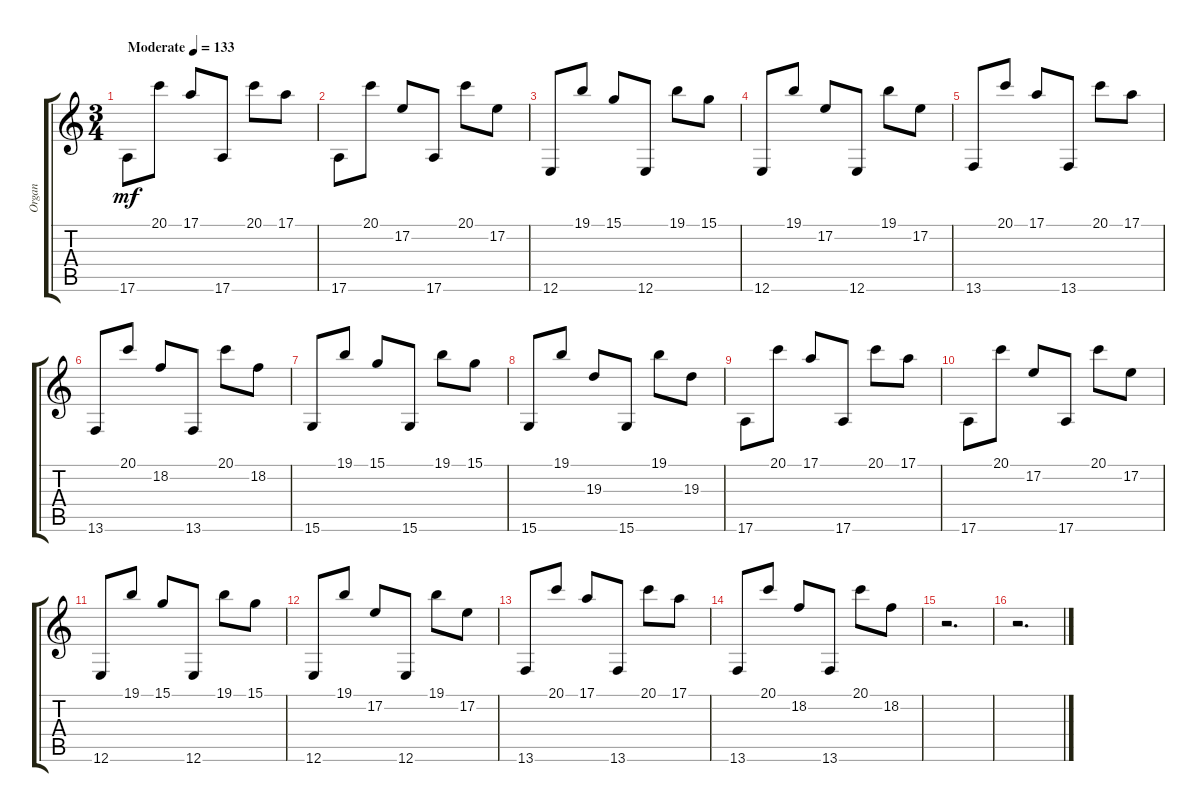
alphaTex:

\track ("Organ" "Organ") {instrument drawbarorgan}
\staff {score tabs}
\tuning (E4 B3 G3 D3 A2 E2) {hide}
\ts (3 4)
\tempo (133 "Moderate")
\clef g2
\ks c
17.6.8{dy mf instrument drawbarorgan} 20.1.8 17.1.8 17.6.8 20.1.8 17.1.8 |
17.6.8 20.1.8 17.2.8 17.6.8 20.1.8 17.2.8 |
12.6.8 19.1.8 15.1.8 12.6.8 19.1.8 15.1.8 |
12.6.8 19.1.8 17.2.8 12.6.8 19.1.8 17.2.8 |
13.6.8 20.1.8 17.1.8 13.6.8 20.1.8 17.1.8 |
13.6.8 20.1.8 18.2.8 13.6.8 20.1.8 18.2.8 |
15.6.8 19.1.8 15.1.8 15.6.8 19.1.8 15.1.8 |
15.6.8 19.1.8 19.3.8 15.6.8 19.1.8 19.3.8 |
17.6.8 20.1.8 17.1.8 17.6.8 20.1.8 17.1.8 |
17.6.8 20.1.8 17.2.8 17.6.8 20.1.8 17.2.8 |
12.6.8 19.1.8 15.1.8 12.6.8 19.1.8 15.1.8 |
12.6.8 19.1.8 17.2.8 12.6.8 19.1.8 17.2.8 |
13.6.8 20.1.8 17.1.8 13.6.8 20.1.8 17.1.8 |
13.6.8 20.1.8 18.2.8 13.6.8 20.1.8 18.2.8 |
r.2{d} |
r.2{d}
